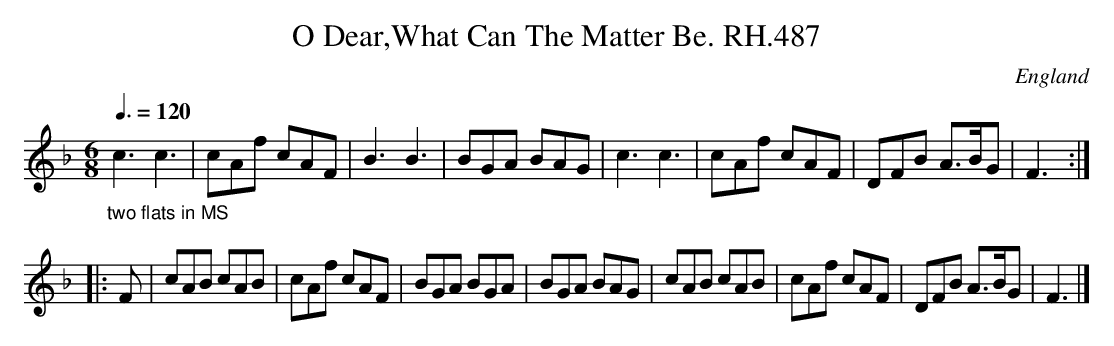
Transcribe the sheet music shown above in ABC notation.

X:1
T:O Dear,What Can The Matter Be. RH.487
O:England
M:6/8
L:1/8
Q:3/8=120
K:F
"_two flats in MS"c3c3|cAf cAF|B3B3|BGA BAG|\
c3c3|cAf cAF|DFB A>BG|F3:|
|:F|cAB cAB|cAf cAF|BGA BGA|BGA BAG|\
cAB cAB|cAf cAF|DFB A>BG|F3|]
